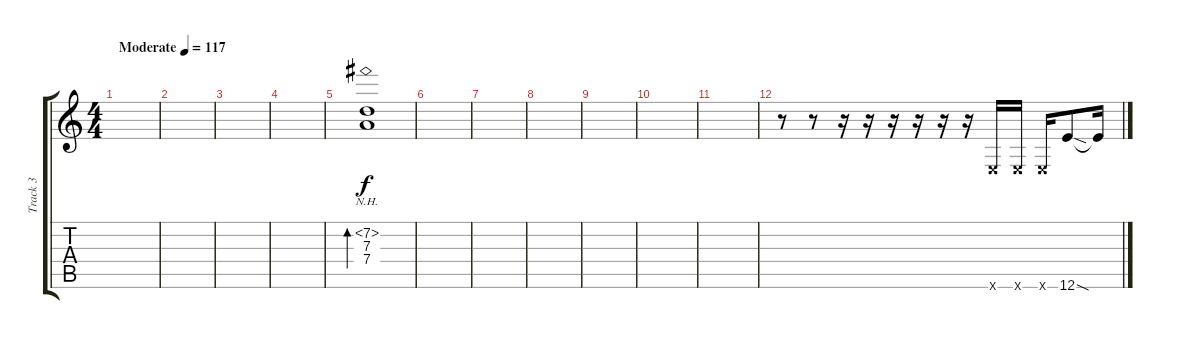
\track ("Track 3" "Track 3") {instrument acousticguitarsteel}
\staff {score tabs}
\tuning (E4 B3 G3 D3 A2 E2) {hide}
\ts (4 4)
\tempo (117 "Moderate")
\clef g2
\ks c
|
|
|
|
(7.2{nh} 7.3 7.4).1{bd 120} |
|
|
|
|
|
|
r.8 r.8 r.16 r.16 r.16 r.16 r.16 r.16 0.6{x}.16 0.6{x}.16 0.6{x}.16 12.6{sod}.8 12.6{t}.16
